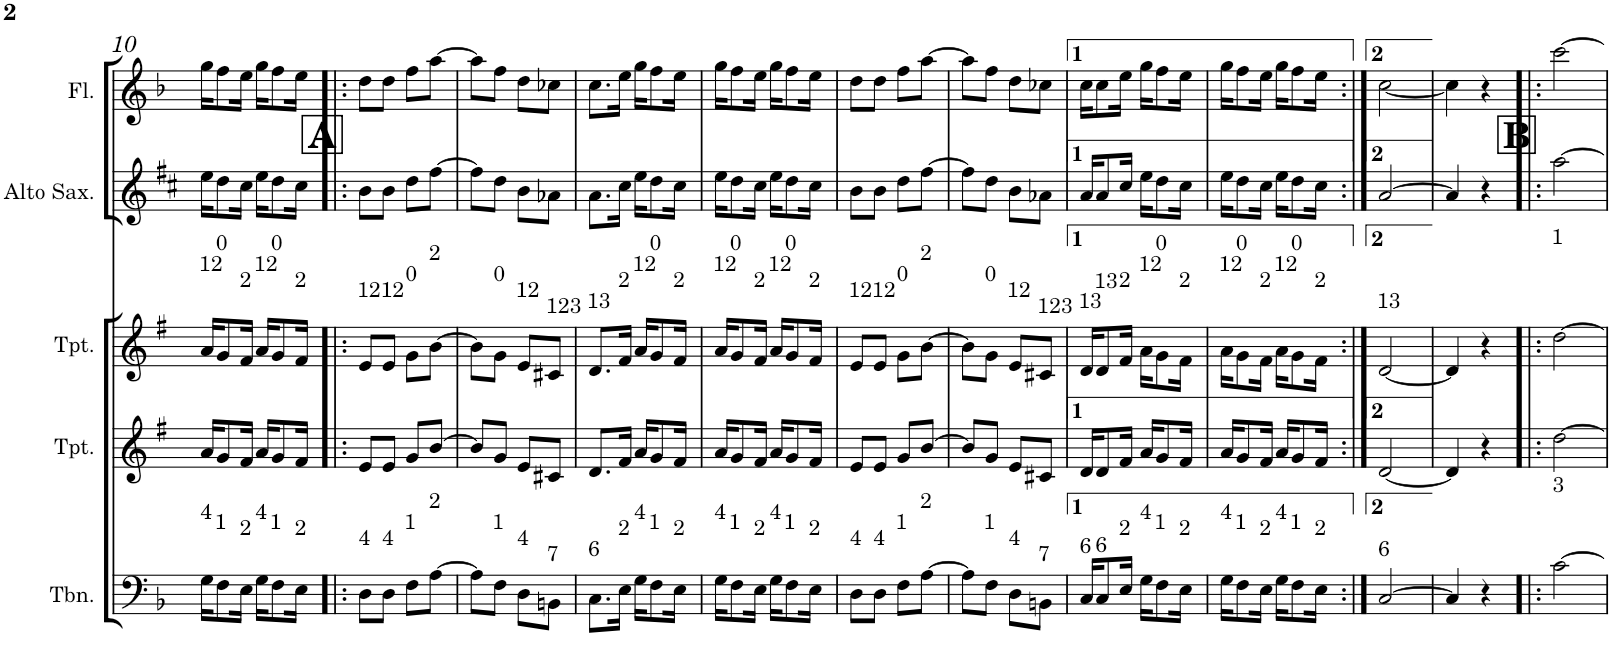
**kern	**kern	**kern	**kern	**kern
*part5	*part4	*part3	*part2	*part1
*staff5	*staff4	*staff3	*staff2	*staff1
*I"C clavF	*I"Bb	*I"Bb - Pirata	*I"Eb	*I"C clavG
!!LO:PB:g=z
*clefF4	*clefG2	*clefG2	*clefG2	*clefG2
*	*Trd1c2	*Trd1c2	*Trd5c9	*
*k[b-]	*k[f#]	*k[f#]	*k[f#c#]	*k[b-]
*F:	*G:	*G:	*D:	*F:
*M2/4	*M2/4	*M2/4	*M2/4	*M2/4
=10	=10	=10	=10	=10
!	!	!LO:TX:a:t=12	!	!
!LO:TX:a:t=4	!	!	!	!
16G\KL	16a/KL	16a/KL	16ee\KL	16gg\KL
!	!	!LO:TX:a:t=0	!	!
!LO:TX:a:t=1	!	!	!	!
8F\	8g/	8g/	8dd\	8ff\
!	!	!LO:TX:a:t=2	!	!
!LO:TX:a:t=2	!	!	!	!
16E\Jk	16f#/Jk	16f#/Jk	16cc#\Jk	16ee\Jk
!	!	!LO:TX:a:t=12	!	!
!LO:TX:a:t=4	!	!	!	!
16G\KL	16a/KL	16a/KL	16ee\KL	16gg\KL
!	!	!LO:TX:a:t=0	!	!
!LO:TX:a:t=1	!	!	!	!
8F\	8g/	8g/	8dd\	8ff\
!	!	!LO:TX:a:t=2	!	!
!LO:TX:a:t=2	!	!	!	!
16E\Jk	16f#/Jk	16f#/Jk	16cc#\Jk	16ee\Jk
!!LO:REH:place=s1:b:B:cj:fs=18.5691:t=A
=11!|:	=11!|:	=11!|:	=11!|:	=11!|:
!	!	!LO:TX:a:t=12	!	!
!LO:TX:a:t=4	!	!	!	!
8D\L	8e/L	8e/L	8b\L	8dd\L
!	!	!LO:TX:a:t=12	!	!
!LO:TX:a:t=4	!	!	!	!
8D\J	8e/J	8e/J	8b\J	8dd\J
!	!	!LO:TX:a:t=0	!	!
!LO:TX:a:t=1	!	!	!	!
8F\L	8g/L	8g\L	8dd\L	8ff\L
!	!	!LO:TX:a:t=2	!	!
!LO:TX:a:t=2	!	!	!	!
[>8A\J	[>8b/J	[>8b\J	[>8ff#\J	[>8aa\J
=12	=12	=12	=12	=12
8A\L]	8b/L]	8b\L]	8ff#\L]	8aa\L]
!	!	!LO:TX:a:t=0	!	!
!LO:TX:a:t=1	!	!	!	!
8F\J	8g/J	8g\J	8dd\J	8ff\J
!	!	!LO:TX:a:t=12	!	!
!LO:TX:a:t=4	!	!	!	!
8D\L	8e/L	8e/L	8b\L	8dd\L
!	!	!LO:TX:a:t=123	!	!
!LO:TX:a:t=7	!	!	!	!
8BBn\J	8c#X/J	8c#X/J	8a-X\J	8cc-X\J
=13	=13	=13	=13	=13
!	!	!LO:TX:a:t=13	!	!
!LO:TX:a:t=6	!	!	!	!
8.C\L	8.d/L	8.d/L	8.a\L	8.cc\L
!	!	!LO:TX:a:t=2	!	!
!LO:TX:a:t=2	!	!	!	!
16E\Jk	16f#/Jk	16f#/Jk	16cc#\Jk	16ee\Jk
!	!	!LO:TX:a:t=12	!	!
!LO:TX:a:t=4	!	!	!	!
16G\KL	16a/KL	16a/KL	16ee\KL	16gg\KL
!	!	!LO:TX:a:t=0	!	!
!LO:TX:a:t=1	!	!	!	!
8F\	8g/	8g/	8dd\	8ff\
!	!	!LO:TX:a:t=2	!	!
!LO:TX:a:t=2	!	!	!	!
16E\Jk	16f#/Jk	16f#/Jk	16cc#\Jk	16ee\Jk
=14	=14	=14	=14	=14
!	!	!LO:TX:a:t=12	!	!
!LO:TX:a:t=4	!	!	!	!
16G\KL	16a/KL	16a/KL	16ee\KL	16gg\KL
!	!	!LO:TX:a:t=0	!	!
!LO:TX:a:t=1	!	!	!	!
8F\	8g/	8g/	8dd\	8ff\
!	!	!LO:TX:a:t=2	!	!
!LO:TX:a:t=2	!	!	!	!
16E\Jk	16f#/Jk	16f#/Jk	16cc#\Jk	16ee\Jk
!	!	!LO:TX:a:t=12	!	!
!LO:TX:a:t=4	!	!	!	!
16G\KL	16a/KL	16a/KL	16ee\KL	16gg\KL
!	!	!LO:TX:a:t=0	!	!
!LO:TX:a:t=1	!	!	!	!
8F\	8g/	8g/	8dd\	8ff\
!	!	!LO:TX:a:t=2	!	!
!LO:TX:a:t=2	!	!	!	!
16E\Jk	16f#/Jk	16f#/Jk	16cc#\Jk	16ee\Jk
=15	=15	=15	=15	=15
!	!	!LO:TX:a:t=12	!	!
!LO:TX:a:t=4	!	!	!	!
8D\L	8e/L	8e/L	8b\L	8dd\L
!	!	!LO:TX:a:t=12	!	!
!LO:TX:a:t=4	!	!	!	!
8D\J	8e/J	8e/J	8b\J	8dd\J
!	!	!LO:TX:a:t=0	!	!
!LO:TX:a:t=1	!	!	!	!
8F\L	8g/L	8g\L	8dd\L	8ff\L
!	!	!LO:TX:a:t=2	!	!
!LO:TX:a:t=2	!	!	!	!
[>8A\J	[>8b/J	[>8b\J	[>8ff#\J	[>8aa\J
=16	=16	=16	=16	=16
8A\L]	8b/L]	8b\L]	8ff#\L]	8aa\L]
!	!	!LO:TX:a:t=0	!	!
!LO:TX:a:t=1	!	!	!	!
8F\J	8g/J	8g\J	8dd\J	8ff\J
!	!	!LO:TX:a:t=12	!	!
!LO:TX:a:t=4	!	!	!	!
8D\L	8e/L	8e/L	8b\L	8dd\L
!	!	!LO:TX:a:t=123	!	!
!LO:TX:a:t=7	!	!	!	!
8BBn\J	8c#X/J	8c#X/J	8a-X\J	8cc-X\J
=17	=17	=17	=17	=17
!	!	!LO:TX:a:t=13	!	!
!LO:TX:a:t=6	!	!	!	!
16C/KL	16d/KL	16d/KL	16a/KL	16cc\KL
!	!	!LO:TX:a:t=13	!	!
!LO:TX:a:t=6	!	!	!	!
8C/	8d/	8d/	8a/	8cc\
!	!	!LO:TX:a:t=2	!	!
!LO:TX:a:t=2	!	!	!	!
16E/Jk	16f#/Jk	16f#/Jk	16cc#/Jk	16ee\Jk
!	!	!LO:TX:a:t=12	!	!
!LO:TX:a:t=4	!	!	!	!
16G\KL	16a/KL	16a\KL	16ee\KL	16gg\KL
!	!	!LO:TX:a:t=0	!	!
!LO:TX:a:t=1	!	!	!	!
8F\	8g/	8g\	8dd\	8ff\
!	!	!LO:TX:a:t=2	!	!
!LO:TX:a:t=2	!	!	!	!
16E\Jk	16f#/Jk	16f#\Jk	16cc#\Jk	16ee\Jk
=18	=18	=18	=18	=18
!	!	!LO:TX:a:t=12	!	!
!LO:TX:a:t=4	!	!	!	!
16G\KL	16a/KL	16a\KL	16ee\KL	16gg\KL
!	!	!LO:TX:a:t=0	!	!
!LO:TX:a:t=1	!	!	!	!
8F\	8g/	8g\	8dd\	8ff\
!	!	!LO:TX:a:t=2	!	!
!LO:TX:a:t=2	!	!	!	!
16E\Jk	16f#/Jk	16f#\Jk	16cc#\Jk	16ee\Jk
!	!	!LO:TX:a:t=12	!	!
!LO:TX:a:t=4	!	!	!	!
16G\KL	16a/KL	16a\KL	16ee\KL	16gg\KL
!	!	!LO:TX:a:t=0	!	!
!LO:TX:a:t=1	!	!	!	!
8F\	8g/	8g\	8dd\	8ff\
!	!	!LO:TX:a:t=2	!	!
!LO:TX:a:t=2	!	!	!	!
16E\Jk	16f#/Jk	16f#\Jk	16cc#\Jk	16ee\Jk
=19:|!	=19:|!	=19:|!	=19:|!	=19:|!
!	!	!LO:TX:a:t=13	!	!
!LO:TX:a:t=6	!	!	!	!
[>2C/	[<2d/	[<2d/	[>2a/	[<2cc\
=20	=20	=20	=20	=20
4C/]	4d/]	4d/]	4a/]	4cc\]
4r	4r	4r	4r	4r
!!LO:REH:place=s1:b:B:cj:fs=18.5691:t=B
=21!|:	=21!|:	=21!|:	=21!|:	=21!|:
!	!	!LO:TX:a:t=1	!	!
!LO:TX:a:t=3	!	!	!	!
[>2c\	[>2dd\	[>2dd\	[>2aa\	[>2ccc\
=	=	=	=	=
*-	*-	*-	*-	*-
